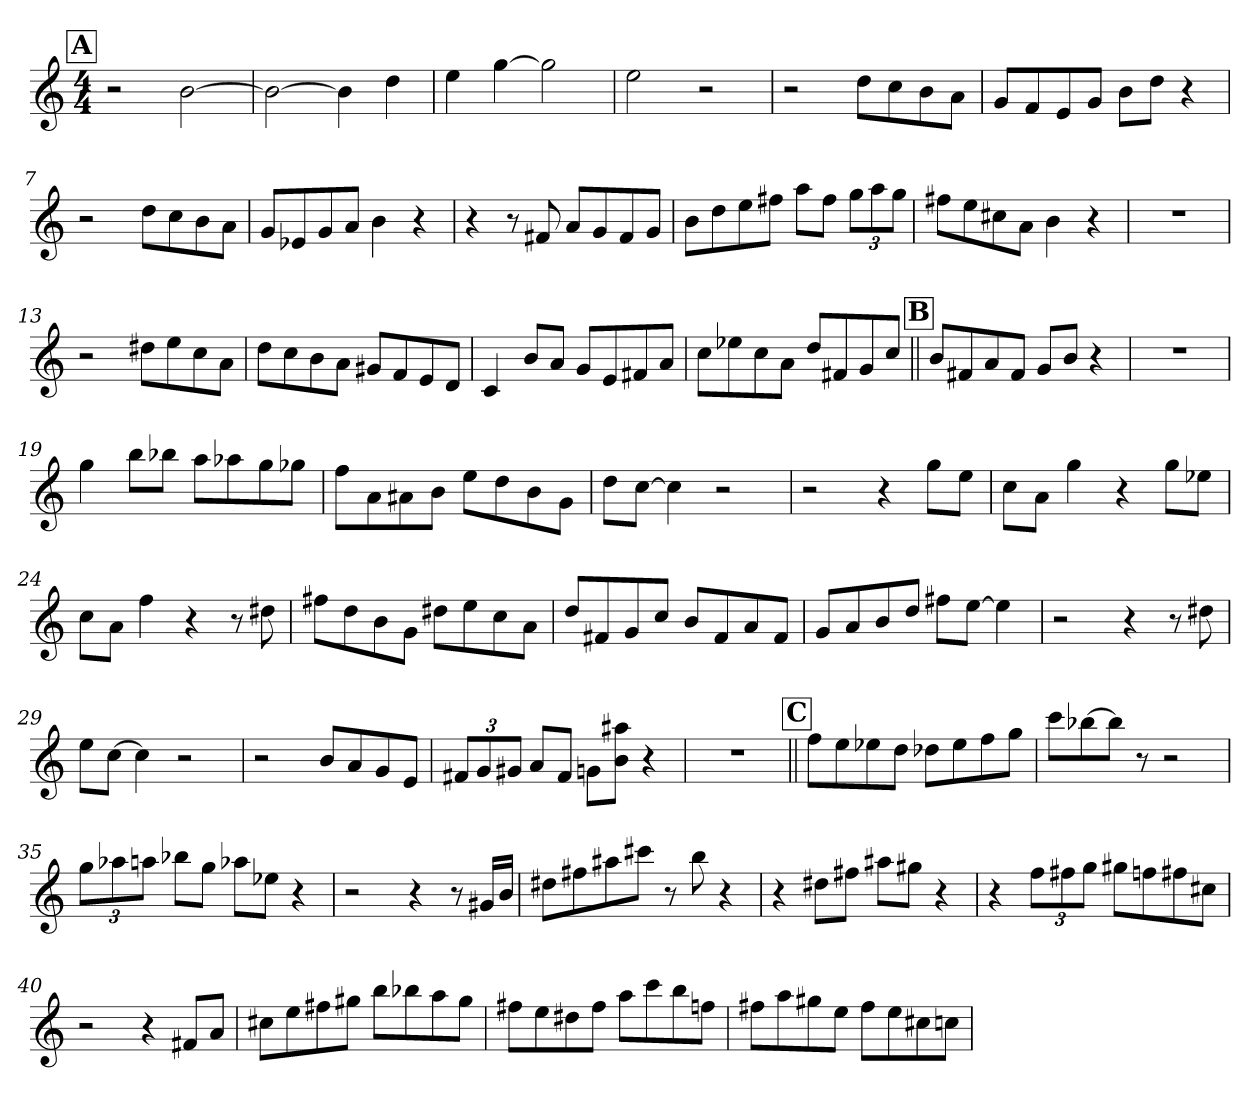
**kern
*part1
*staff1
*clefG2
*ITrd5c9
*k[b-e-a-]
*M4/4
*MM270
!!LO:REH:place=s1:a:B:t=A
=1
2r
[2d\
=2
2d\_
4d\]
4f\
=3
4g\
[4b-\
2b-\]
=4
2g\
2r
!!LO:LB:g=z
=5
2r
8f\L
8e-\
8d\
8c\J
=6
8B-/L
8A-/
8G/
8B-/J
8d\L
8f\J
4r
=7
2r
8f\L
8e-\
8d\
8c\J
=8
8B-/L
8G-X/
8B-/
8c/J
4d\
4r
!!LO:LB:g=z
=9
4r
8r
8An/
8c/L
8B-/
8A/
8B-/J
=10
8d\L
8f\
8g\
8an\J
8cc\L
8a\J
12b-\L
12cc\
12b-\J
=11
8an\L
8g\
8en\
8c\J
4d\
4r
=12
1r
!!LO:LB:g=z
=13
2r
8f#X\L
8g\
8e-\
8c\J
=14
8f\L
8e-\
8d\
8c\J
8Bn/L
8A-/
8G/
8F/J
=15
4E-/
8d/L
8c/J
8B-/L
8G/
8An/
8c/J
=16
8e-\L
8g-X\
8e-\
8c\J
8f/L
8An/
8B-/
8e-/J
!!LO:LB:g=z
!!LO:REH:place=s1:a:B:t=B
=17||
8d/L
8An/
8c/
8A/J
8B-/L
8d/J
4r
=18
1r
=19
4b-\
8dd\L
8dd-X\J
8cc\L
8cc-X\
8b-\
8b--X\J
=20
8a-\L
8c\
8c#X\
8d\J
8g\L
8f\
8d\
8B-\J
!!LO:LB:g=z
=21
8f\L
[8e-\J
4e-\]
2r
=22
2r
4r
8b-\L
8g\J
=23
8e-\L
8c\J
4b-\
4r
8b-\L
8g-X\J
=24
8e-\L
8c\J
4a-\
4r
8r
8f#X\
!!LO:LB:g=z
=25
8an\L
8f\
8d\
8B-\J
8f#X\L
8g\
8e-\
8c\J
=26
8f/L
8An/
8B-/
8e-/J
8d/L
8A/
8c/
8A/J
=27
8B-/L
8c/
8d/
8f/J
8an\L
[8g\J
4g\]
=28
2r
4r
8r
8f#X\
!!LO:PB:g=z
=29
8g\L
[8e-\J
4e-\]
2r
=30
2r
8d/L
8c/
8B-/
8G/J
=31
12An/L
12B-/
12Bn/J
8c/L
8A/J
8B-X\L
8d\ 8cc#X\J
4r
=32
1r
!!LO:LB:g=z
!!LO:REH:place=s1:a:B:t=C
=33||
8a-\L
8g\
8g-X\
8f\J
8f-X\L
8g-\
8a-\
8b-\J
=34
8ee-\L
[8dd-X\
8dd-\J]
8r
2r
=35
12b-\L
12cc-X\
12ccn\J
8dd-X\L
8b-\J
8cc-X\L
8g-X\J
4r
=36
2r
4r
8r
16Bn/LL
16d/JJ
!!LO:LB:g=z
=37
8f#X\L
8an\
8cc#X\
8een\J
8r
8dd\
4r
=38
4r
8f#X\L
8an\J
8cc#X\L
8bn\J
4r
=39
4r
12a-\L
12an\
12b-\J
8bn\L
8a-X\
8an\
8en\J
=40
2r
4r
8An/L
8c/J
!!LO:LB:g=z
=41
8en\L
8g\
8an\
8bn\J
8dd\L
8dd-X\
8cc\
8b\J
=42
8an\L
8g\
8f#X\
8a\J
8cc\L
8ee-\
8dd\
8a-X\J
=43
8an\L
8cc\
8bn\
8g\J
8a\L
8g\
8en\
8e-X\J
=
*-
